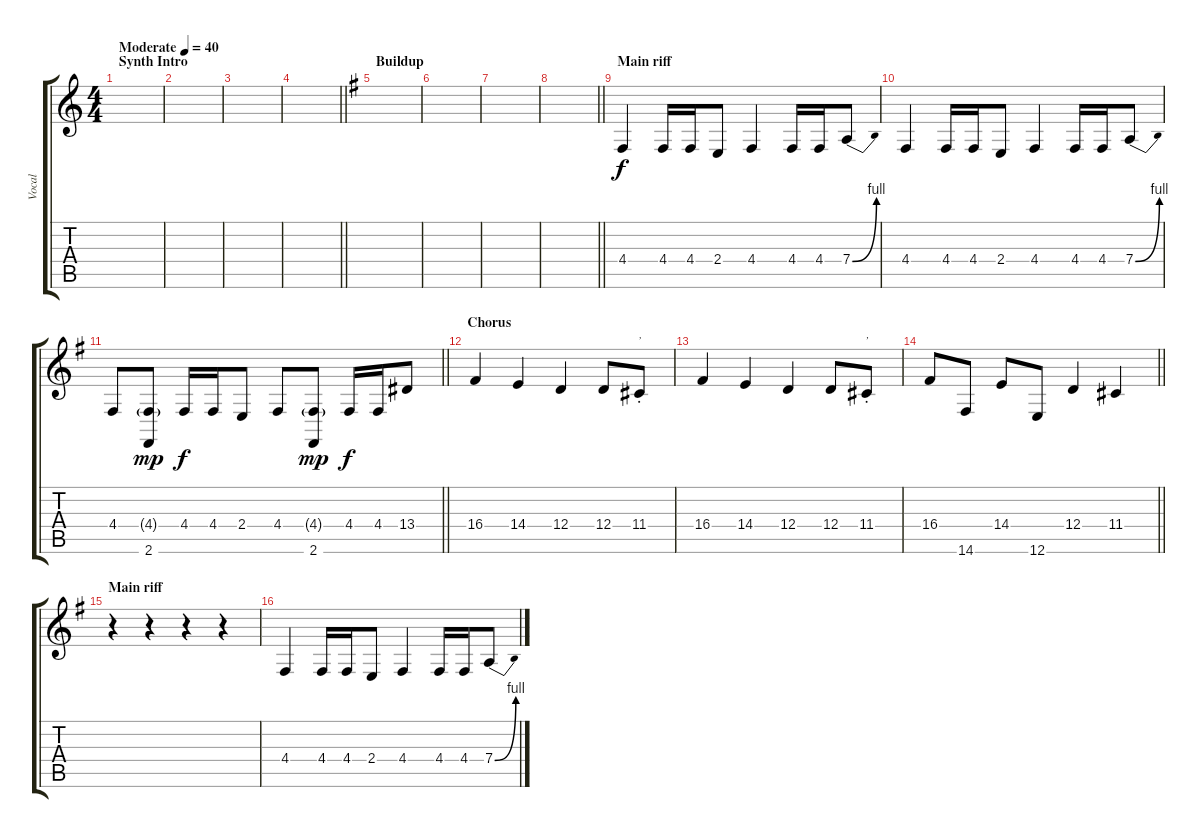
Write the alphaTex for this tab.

\track ("Vocal" "Vocal") {instrument flute}
\staff {score tabs}
\tuning (E4 B3 G3 D3 A2 E2) {hide}
\ts (4 4)
\section ("" "Synth Intro")
\tempo (40 "Moderate")
\clef g2
\ks c
|
|
|
\barLineRight lightlight
|
\section ("" "Buildup")
\ks eminor
|
|
|
\barLineRight lightlight
|
\section ("" "Main riff")
4.4.4 4.4.16 4.4.16 2.4.8 4.4.4 4.4.16 4.4.16 7.4{be (bend 0 0 60 4)}.8 |
4.4.4 4.4.16 4.4.16 2.4.8 4.4.4 4.4.16 4.4.16 7.4{be (bend 0 0 60 4)}.8 |
\barLineRight lightlight
4.4.8 (4.4{g} 2.6).8{dy mp} 4.4.16{dy f} 4.4.16 2.4.8 4.4.8 (4.4{g} 2.6).8{dy mp} 4.4.16{dy f} 4.4.16 13.4.8 |
\section ("" "Chorus")
16.4.4 14.4.4 12.4.4 12.4.8 11.4{st}.8{txt ","} |
16.4.4 14.4.4 12.4.4 12.4.8 11.4{st}.8{txt ","} |
\barLineRight lightlight
16.4.8 14.6.8 14.4.8 12.6.8 12.4.4 11.4.4 |
\section ("" "Main riff")
r.4 r.4 r.4 r.4 |
4.4.4 4.4.16 4.4.16 2.4.8 4.4.4 4.4.16 4.4.16 7.4{be (bend 0 0 60 4)}.8
